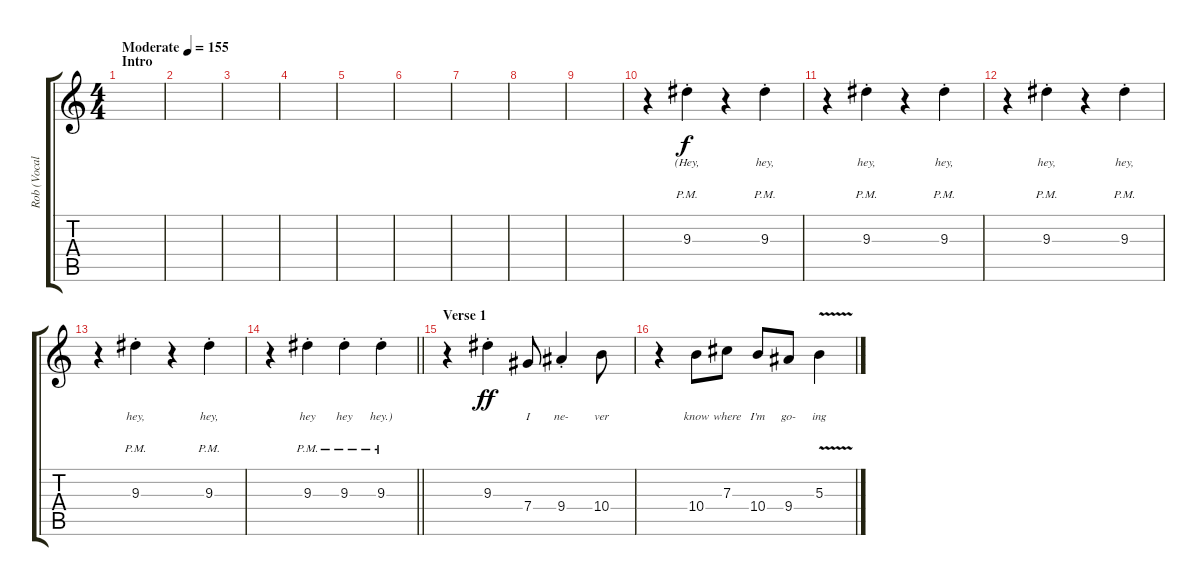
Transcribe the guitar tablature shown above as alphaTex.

\track ("Rob (Vocals)" "Rob (Vocal") {instrument distortionguitar}
\staff {score tabs}
\tuning (Eb4 Bb3 Gb3 Db3 Ab2 Db2) {hide}
\ts (4 4)
\section ("" "Intro")
\tempo (155 "Moderate")
\clef g2
\ks c
|
|
|
|
|
|
|
|
|
r.4 9.3{pm st}.4{lyrics (0 "(Hey,") lyrics (1 "") lyrics (2 "") lyrics (3 "") lyrics (4 "")} r.4 9.3{pm st}.4{lyrics (0 "hey,") lyrics (1 "") lyrics (2 "") lyrics (3 "") lyrics (4 "")} |
r.4 9.3{pm st}.4{lyrics (0 "hey,") lyrics (1 "") lyrics (2 "") lyrics (3 "") lyrics (4 "")} r.4 9.3{pm st}.4{lyrics (0 "hey,") lyrics (1 "") lyrics (2 "") lyrics (3 "") lyrics (4 "")} |
r.4 9.3{pm st}.4{lyrics (0 "hey,") lyrics (1 "") lyrics (2 "") lyrics (3 "") lyrics (4 "")} r.4 9.3{pm st}.4{lyrics (0 "hey,") lyrics (1 "") lyrics (2 "") lyrics (3 "") lyrics (4 "")} |
r.4 9.3{pm st}.4{lyrics (0 "hey,") lyrics (1 "") lyrics (2 "") lyrics (3 "") lyrics (4 "")} r.4 9.3{pm st}.4{lyrics (0 "hey,") lyrics (1 "") lyrics (2 "") lyrics (3 "") lyrics (4 "")} |
\barLineRight lightlight
r.4 9.3{pm st}.4{lyrics (0 "hey") lyrics (1 "") lyrics (2 "") lyrics (3 "") lyrics (4 "")} 9.3{pm st}.4{lyrics (0 "hey") lyrics (1 "") lyrics (2 "") lyrics (3 "") lyrics (4 "")} 9.3{pm st}.4{lyrics (0 "hey.)") lyrics (1 "") lyrics (2 "") lyrics (3 "") lyrics (4 "")} |
\section ("" "Verse 1")
r.4 9.3{st}.4{lyrics (0 "") lyrics (1 "") lyrics (2 "") lyrics (3 "") lyrics (4 "") dy ff} 7.4.8{lyrics (0 "I") lyrics (1 "") lyrics (2 "") lyrics (3 "") lyrics (4 "")} 9.4{st}.4{lyrics (0 "ne-") lyrics (1 "") lyrics (2 "") lyrics (3 "") lyrics (4 "")} 10.4.8{lyrics (0 "ver") lyrics (1 "") lyrics (2 "") lyrics (3 "") lyrics (4 "")} |
r.4 10.4.8{lyrics (0 "know") lyrics (1 "") lyrics (2 "") lyrics (3 "") lyrics (4 "")} 7.3.8{lyrics (0 "where") lyrics (1 "") lyrics (2 "") lyrics (3 "") lyrics (4 "")} 10.4.8{lyrics (0 "I'm") lyrics (1 "") lyrics (2 "") lyrics (3 "") lyrics (4 "")} 9.4.8{lyrics (0 "go-") lyrics (1 "") lyrics (2 "") lyrics (3 "") lyrics (4 "")} 5.3{v}.4{lyrics (0 "ing") lyrics (1 "") lyrics (2 "") lyrics (3 "") lyrics (4 "")}
